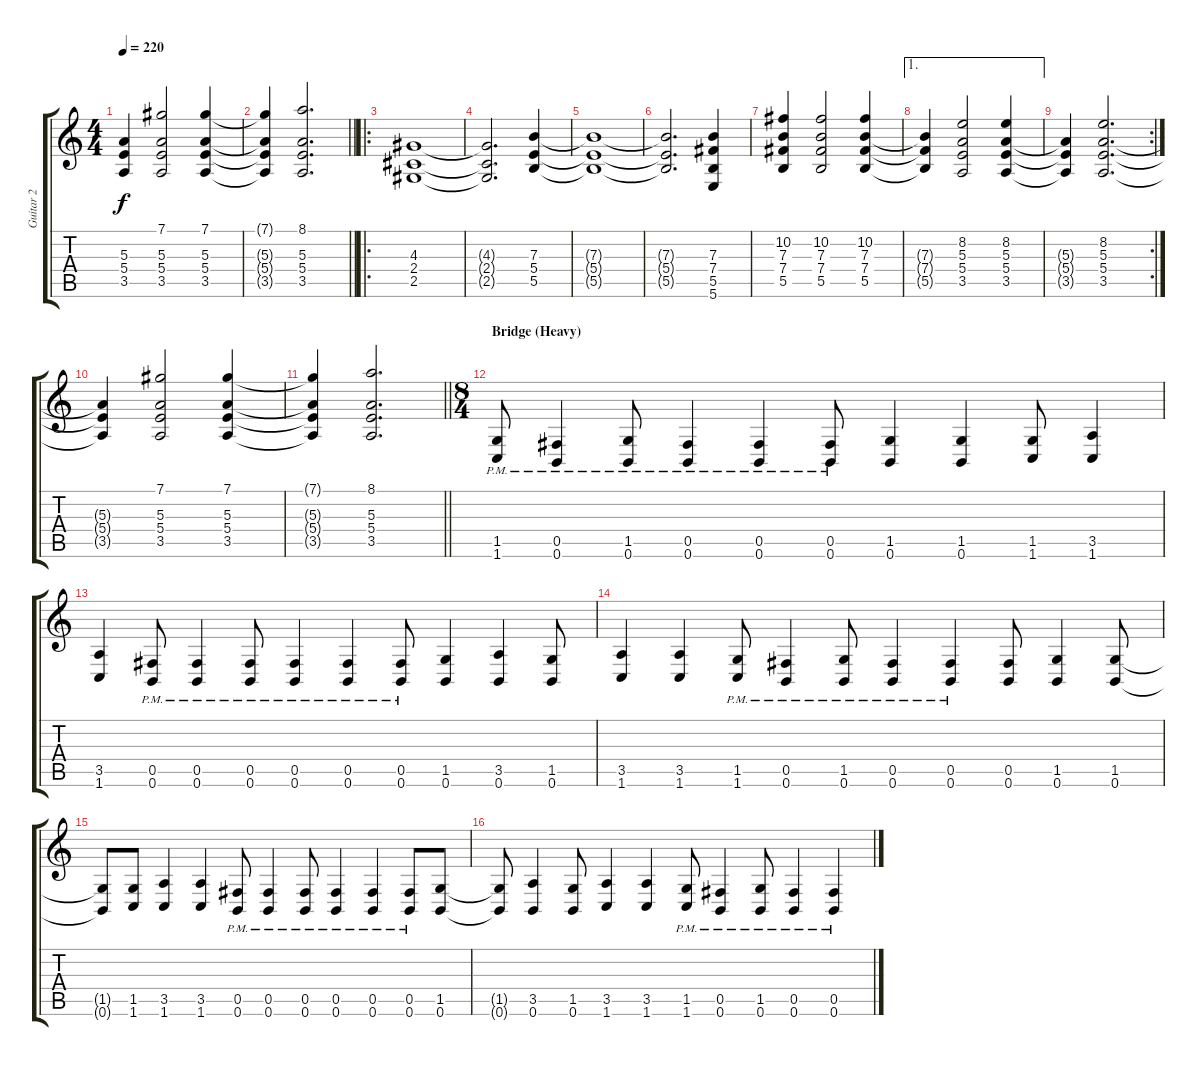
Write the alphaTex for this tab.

\track ("Guitar 2" "Guitar 2") {instrument overdrivenguitar}
\staff {score tabs}
\tuning (Db4 Ab3 E3 B2 Gb2 B1) {hide}
\ts (4 4)
\tempo 220
\clef g2
\ks c
(5.3{t} 5.4{t} 3.5{t}).4{dy f} (7.1 5.3 5.4 3.5).2 (7.1 5.3 5.4 3.5).4 |
\barLineRight lightlight
(7.1{t} 5.3{t} 5.4{t} 3.5{t}).4 (8.1 5.3 5.4 3.5).2{d} |
\ro
(4.3 2.4 2.5).1 |
(4.3{t} 2.4{t} 2.5{t}).2{d} (7.3 5.4 5.5).4 |
(7.3{t} 5.4{t} 5.5{t}).1 |
(7.3{t} 5.4{t} 5.5{t}).2{d} (7.3 7.4 5.5 5.6).4 |
(10.2 7.3 7.4 5.5).4 (10.2 7.3 7.4 5.5).2 (10.2 7.3 7.4 5.5).4 |
\ae 1
(7.3{t} 7.4{t} 5.5{t}).4 (8.2 5.3 5.4 3.5).2 (8.2 5.3 5.4 3.5).4 |
\rc 2
(5.3{t} 5.4{t} 3.5{t}).4 (8.2 5.3 5.4 3.5).2{d} |
(5.3{t} 5.4{t} 3.5{t}).4 (7.1 5.3 5.4 3.5).2 (7.1 5.3 5.4 3.5).4 |
\barLineRight lightlight
(7.1{t} 5.3{t} 5.4{t} 3.5{t}).4 (8.1 5.3 5.4 3.5).2{d} |
\ts (8 4)
\section ("" "Bridge (Heavy)")
(1.5{pm} 1.6).8{volume 13 balance 13 instrument overdrivenguitar} (0.5{pm} 0.6).4 (1.5{pm} 0.6).8 (0.5{pm} 0.6).4 (0.5{pm} 0.6).4 (0.5{pm} 0.6).8 (1.5 0.6).4 (1.5 0.6).4 (1.5 1.6).8 (3.5 1.6).4 |
(3.5 1.6).4 (0.5{pm} 0.6).8 (0.5{pm} 0.6).4 (0.5{pm} 0.6).8 (0.5{pm} 0.6).4 (0.5{pm} 0.6).4 (0.5{pm} 0.6).8 (1.5 0.6).4 (3.5 0.6).4 (1.5 0.6).8 |
(3.5 1.6).4 (3.5 1.6).4 (1.5{pm} 1.6).8 (0.5{pm} 0.6).4 (1.5{pm} 0.6).8 (0.5{pm} 0.6).4 (0.5{pm} 0.6).4 (0.5 0.6).8 (1.5 0.6).4 (1.5 0.6).8 |
(1.5{t} 0.6{t}).8 (1.5 1.6).8 (3.5 1.6).4 (3.5 1.6).4 (0.5{pm} 0.6).8 (0.5{pm} 0.6).4 (0.5{pm} 0.6).8 (0.5{pm} 0.6).4 (0.5{pm} 0.6).4 (0.5{pm} 0.6).8 (1.5 0.6).8 |
(1.5{t} 0.6{t}).8 (3.5 0.6).4 (1.5 0.6).8 (3.5 1.6).4 (3.5 1.6).4 (1.5{pm} 1.6).8 (0.5{pm} 0.6).4 (1.5{pm} 0.6).8 (0.5{pm} 0.6).4 (0.5{pm} 0.6).4
